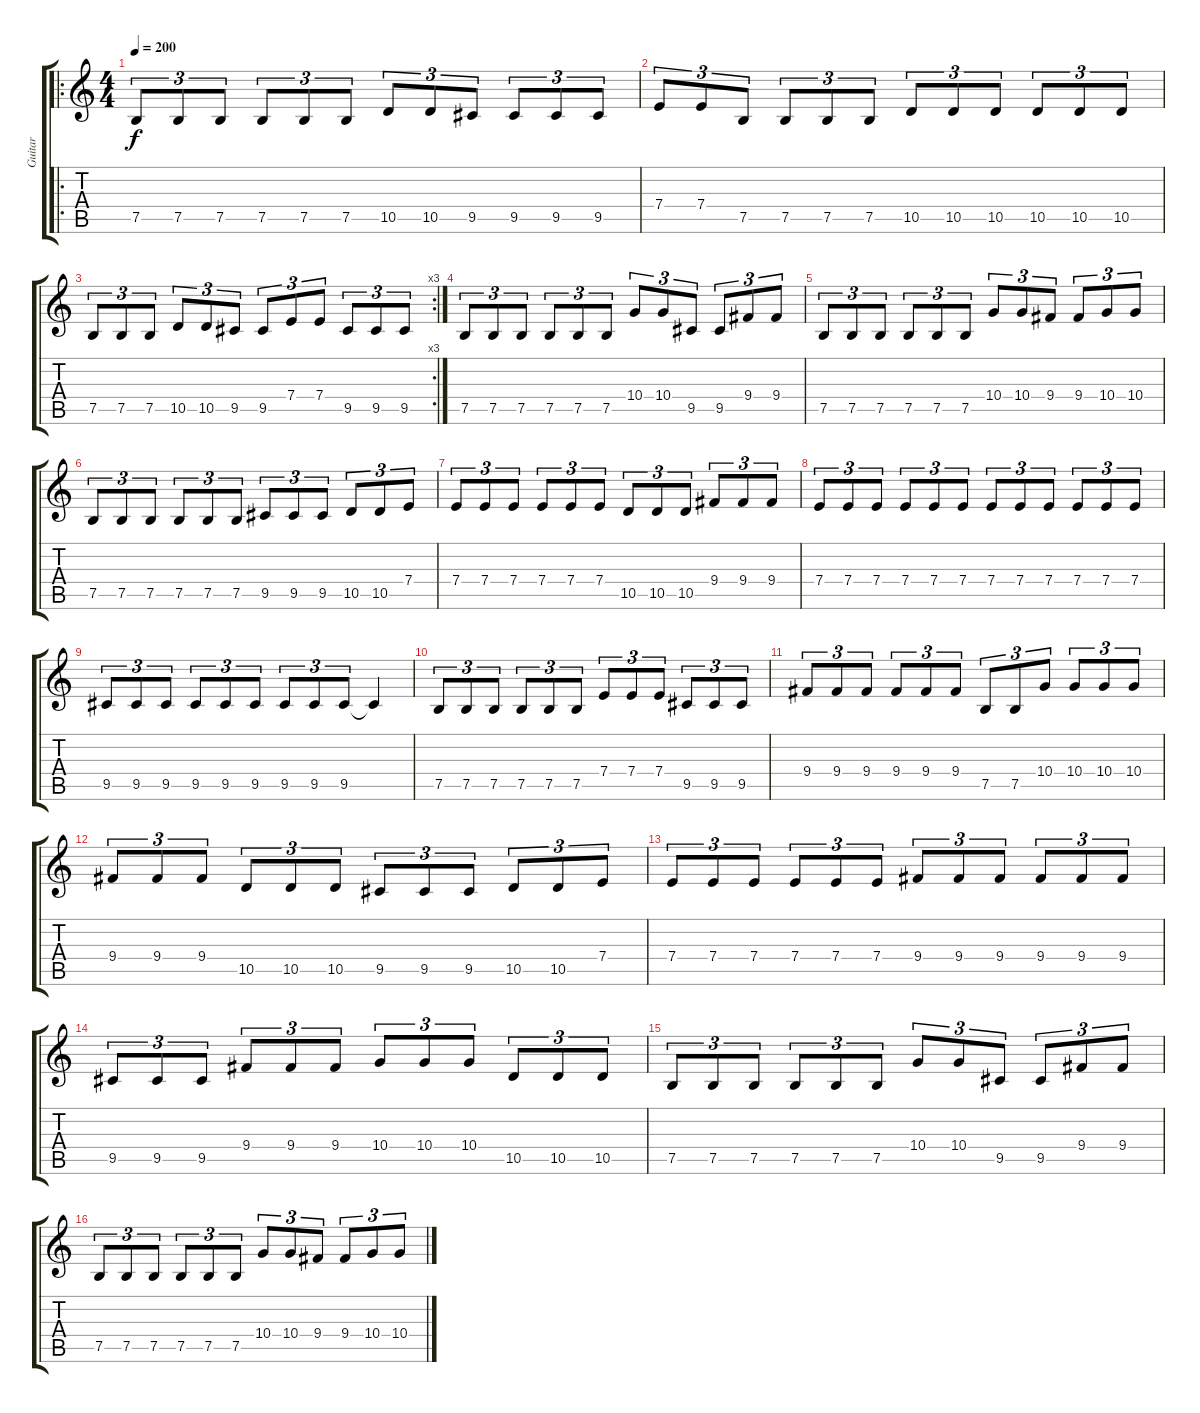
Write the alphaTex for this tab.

\track ("Guitar" "Guitar") {instrument distortionguitar}
\staff {score tabs}
\tuning (B3 Gb3 D3 A2 E2 B1) {hide}
\ro
\ts (4 4)
\tempo 200
\clef g2
\ks c
7.5.8{tu (3 2) dy f} 7.5.8{tu (3 2)} 7.5.8{tu (3 2)} 7.5.8{tu (3 2)} 7.5.8{tu (3 2)} 7.5.8{tu (3 2)} 10.5.8{tu (3 2)} 10.5.8{tu (3 2)} 9.5.8{tu (3 2)} 9.5.8{tu (3 2)} 9.5.8{tu (3 2)} 9.5.8{tu (3 2)} |
7.4.8{tu (3 2)} 7.4.8{tu (3 2)} 7.5.8{tu (3 2)} 7.5.8{tu (3 2)} 7.5.8{tu (3 2)} 7.5.8{tu (3 2)} 10.5.8{tu (3 2)} 10.5.8{tu (3 2)} 10.5.8{tu (3 2)} 10.5.8{tu (3 2)} 10.5.8{tu (3 2)} 10.5.8{tu (3 2)} |
\rc 3
7.5.8{tu (3 2)} 7.5.8{tu (3 2)} 7.5.8{tu (3 2)} 10.5.8{tu (3 2)} 10.5.8{tu (3 2)} 9.5.8{tu (3 2)} 9.5.8{tu (3 2)} 7.4.8{tu (3 2)} 7.4.8{tu (3 2)} 9.5.8{tu (3 2)} 9.5.8{tu (3 2)} 9.5.8{tu (3 2)} |
7.5.8{tu (3 2)} 7.5.8{tu (3 2)} 7.5.8{tu (3 2)} 7.5.8{tu (3 2)} 7.5.8{tu (3 2)} 7.5.8{tu (3 2)} 10.4.8{tu (3 2)} 10.4.8{tu (3 2)} 9.5.8{tu (3 2)} 9.5.8{tu (3 2)} 9.4.8{tu (3 2)} 9.4.8{tu (3 2)} |
7.5.8{tu (3 2)} 7.5.8{tu (3 2)} 7.5.8{tu (3 2)} 7.5.8{tu (3 2)} 7.5.8{tu (3 2)} 7.5.8{tu (3 2)} 10.4.8{tu (3 2)} 10.4.8{tu (3 2)} 9.4.8{tu (3 2)} 9.4.8{tu (3 2)} 10.4.8{tu (3 2)} 10.4.8{tu (3 2)} |
7.5.8{tu (3 2)} 7.5.8{tu (3 2)} 7.5.8{tu (3 2)} 7.5.8{tu (3 2)} 7.5.8{tu (3 2)} 7.5.8{tu (3 2)} 9.5.8{tu (3 2)} 9.5.8{tu (3 2)} 9.5.8{tu (3 2)} 10.5.8{tu (3 2)} 10.5.8{tu (3 2)} 7.4.8{tu (3 2)} |
7.4.8{tu (3 2)} 7.4.8{tu (3 2)} 7.4.8{tu (3 2)} 7.4.8{tu (3 2)} 7.4.8{tu (3 2)} 7.4.8{tu (3 2)} 10.5.8{tu (3 2)} 10.5.8{tu (3 2)} 10.5.8{tu (3 2)} 9.4.8{tu (3 2)} 9.4.8{tu (3 2)} 9.4.8{tu (3 2)} |
7.4.8{tu (3 2)} 7.4.8{tu (3 2)} 7.4.8{tu (3 2)} 7.4.8{tu (3 2)} 7.4.8{tu (3 2)} 7.4.8{tu (3 2)} 7.4.8{tu (3 2)} 7.4.8{tu (3 2)} 7.4.8{tu (3 2)} 7.4.8{tu (3 2)} 7.4.8{tu (3 2)} 7.4.8{tu (3 2)} |
9.5.8{tu (3 2)} 9.5.8{tu (3 2)} 9.5.8{tu (3 2)} 9.5.8{tu (3 2)} 9.5.8{tu (3 2)} 9.5.8{tu (3 2)} 9.5.8{tu (3 2)} 9.5.8{tu (3 2)} 9.5.8{tu (3 2)} 9.5{t}.4 |
7.5.8{tu (3 2)} 7.5.8{tu (3 2)} 7.5.8{tu (3 2)} 7.5.8{tu (3 2)} 7.5.8{tu (3 2)} 7.5.8{tu (3 2)} 7.4.8{tu (3 2)} 7.4.8{tu (3 2)} 7.4.8{tu (3 2)} 9.5.8{tu (3 2)} 9.5.8{tu (3 2)} 9.5.8{tu (3 2)} |
9.4.8{tu (3 2)} 9.4.8{tu (3 2)} 9.4.8{tu (3 2)} 9.4.8{tu (3 2)} 9.4.8{tu (3 2)} 9.4.8{tu (3 2)} 7.5.8{tu (3 2)} 7.5.8{tu (3 2)} 10.4.8{tu (3 2)} 10.4.8{tu (3 2)} 10.4.8{tu (3 2)} 10.4.8{tu (3 2)} |
9.4.8{tu (3 2)} 9.4.8{tu (3 2)} 9.4.8{tu (3 2)} 10.5.8{tu (3 2)} 10.5.8{tu (3 2)} 10.5.8{tu (3 2)} 9.5.8{tu (3 2)} 9.5.8{tu (3 2)} 9.5.8{tu (3 2)} 10.5.8{tu (3 2)} 10.5.8{tu (3 2)} 7.4.8{tu (3 2)} |
7.4.8{tu (3 2)} 7.4.8{tu (3 2)} 7.4.8{tu (3 2)} 7.4.8{tu (3 2)} 7.4.8{tu (3 2)} 7.4.8{tu (3 2)} 9.4.8{tu (3 2)} 9.4.8{tu (3 2)} 9.4.8{tu (3 2)} 9.4.8{tu (3 2)} 9.4.8{tu (3 2)} 9.4.8{tu (3 2)} |
9.5.8{tu (3 2)} 9.5.8{tu (3 2)} 9.5.8{tu (3 2)} 9.4.8{tu (3 2)} 9.4.8{tu (3 2)} 9.4.8{tu (3 2)} 10.4.8{tu (3 2)} 10.4.8{tu (3 2)} 10.4.8{tu (3 2)} 10.5.8{tu (3 2)} 10.5.8{tu (3 2)} 10.5.8{tu (3 2)} |
7.5.8{tu (3 2)} 7.5.8{tu (3 2)} 7.5.8{tu (3 2)} 7.5.8{tu (3 2)} 7.5.8{tu (3 2)} 7.5.8{tu (3 2)} 10.4.8{tu (3 2)} 10.4.8{tu (3 2)} 9.5.8{tu (3 2)} 9.5.8{tu (3 2)} 9.4.8{tu (3 2)} 9.4.8{tu (3 2)} |
7.5.8{tu (3 2)} 7.5.8{tu (3 2)} 7.5.8{tu (3 2)} 7.5.8{tu (3 2)} 7.5.8{tu (3 2)} 7.5.8{tu (3 2)} 10.4.8{tu (3 2)} 10.4.8{tu (3 2)} 9.4.8{tu (3 2)} 9.4.8{tu (3 2)} 10.4.8{tu (3 2)} 10.4.8{tu (3 2)}
